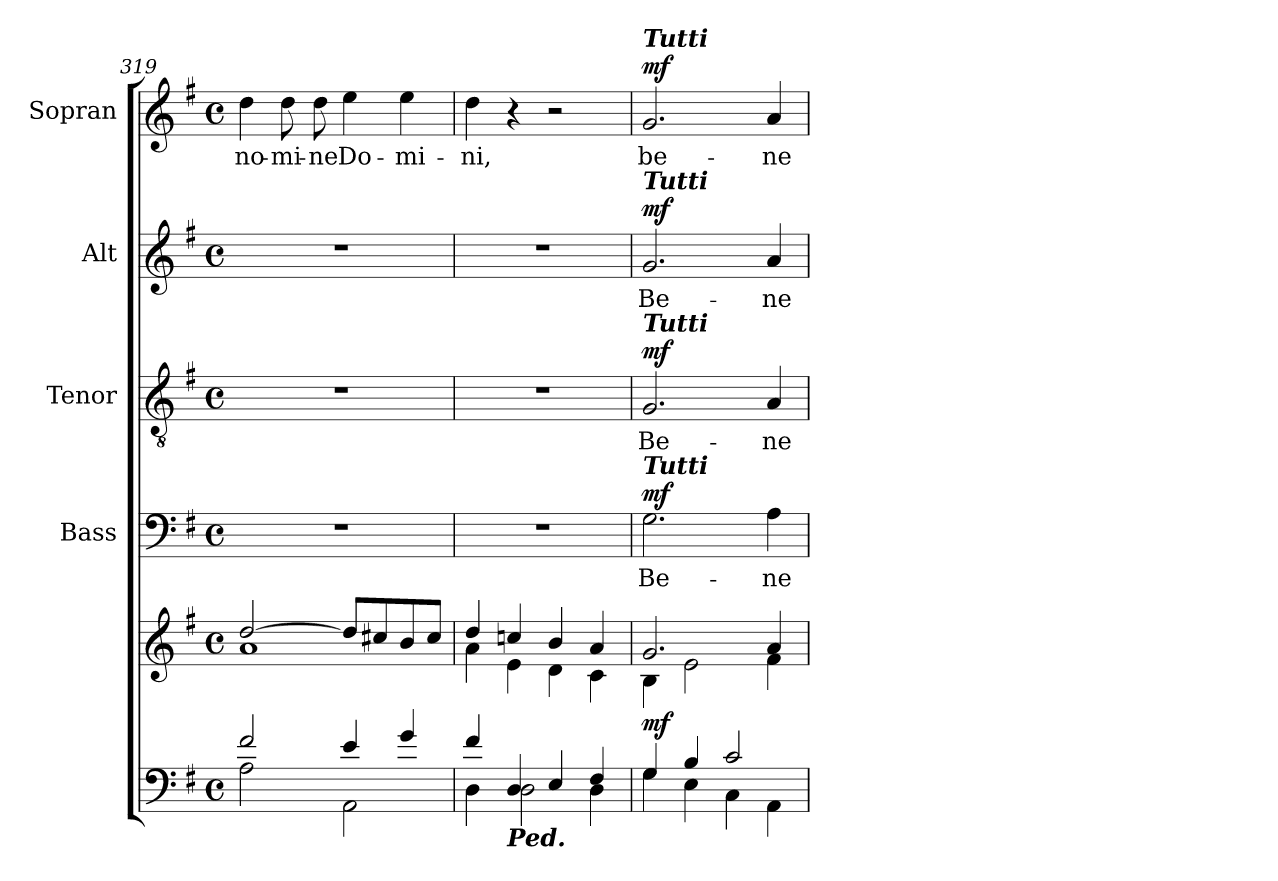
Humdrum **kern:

**kern	**kern	**dynam	**kern	**text	**dynam	**kern	**text	**dynam	**kern	**text	**dynam	**kern	**text	**dynam
*part5	*part5	*part5	*part4	*part4	*part4	*part3	*part3	*part3	*part2	*part2	*part2	*part1	*part1	*part1
*staff6	*staff5	*staff5/6	*staff4	*staff4	*staff4	*staff3	*staff3	*staff3	*staff2	*staff2	*staff2	*staff1	*staff1	*staff1
*	*	*	*I"Bass	*	*	*I"Tenor	*	*	*I"Alt	*	*	*I"Sopran	*	*
*	*	*	*I'B.	*	*	*I'T.	*	*	*I'A.	*	*	*I'S.	*	*
*clefF4	*clefG2	*	*clefF4	*	*	*clefGv2	*	*	*clefG2	*	*	*clefG2	*	*
*k[f#]	*k[f#]	*	*k[f#]	*	*	*k[f#]	*	*	*k[f#]	*	*	*k[f#]	*	*
*G:	*G:	*	*G:	*	*	*G:	*	*	*G:	*	*	*G:	*	*
*M4/4	*M4/4	*	*M4/4	*	*	*M4/4	*	*	*M4/4	*	*	*M4/4	*	*
*met(c)	*met(c)	*	*met(c)	*	*	*met(c)	*	*	*met(c)	*	*	*met(c)	*	*
=319	=319	=319	=319	=319	=319	=319	=319	=319	=319	=319	=319	=319	=319	=319
*^	*^	*	*	*	*	*	*	*	*	*	*	*	*	*
!	!	!	!	!	!	!	!	!	!	!	!	!	!	!	!LO:LY:b	!
2f#/	2A\	[>2dd/	1a	.	1r	.	.	1r	.	.	1r	.	.	4dd\	no-	.
!	!	!	!	!	!	!	!	!	!	!	!	!	!	!	!LO:LY:b	!
.	.	.	.	.	.	.	.	.	.	.	.	.	.	8dd\	-mi-	.
!	!	!	!	!	!	!	!	!	!	!	!	!	!	!	!LO:LY:b	!
.	.	.	.	.	.	.	.	.	.	.	.	.	.	8dd\	-ne	.
!	!	!	!	!	!	!	!	!	!	!	!	!	!	!	!LO:LY:b	!
4e/	2AA\	8dd/L]	.	.	.	.	.	.	.	.	.	.	.	4ee\	Do-	.
.	.	8cc#X/	.	.	.	.	.	.	.	.	.	.	.	.	.	.
!	!	!	!	!	!	!	!	!	!	!	!	!	!	!	!LO:LY:b	!
4g/	.	8b/	.	.	.	.	.	.	.	.	.	.	.	4ee\	-mi-	.
.	.	8cc#/J	.	.	.	.	.	.	.	.	.	.	.	.	.	.
=320	=320	=320	=320	=320	=320	=320	=320	=320	=320	=320	=320	=320	=320	=320	=320	=320
!	!	!	!	!	!	!	!	!	!	!	!	!	!	!	!LO:LY:b	!
4f#/	4D\	4dd/	4a\	.	1r	.	.	1r	.	.	1r	.	.	4dd\	-ni,	.
!LO:TX:b:Bi:t=Ped.	!	!	!	!	!	!	!	!	!	!	!	!	!	!	!	!
4D/	2D\	4ccn/	4e\	.	.	.	.	.	.	.	.	.	.	4r	.	.
4E/	.	4b/	4d\	.	.	.	.	.	.	.	.	.	.	2r	.	.
4F#/	4D\	4a/	4c\	.	.	.	.	.	.	.	.	.	.	.	.	.
=321	=321	=321	=321	=321	=321	=321	=321	=321	=321	=321	=321	=321	=321	=321	=321	=321
!	!	!	!	!	!	!	!	!	!	!	!	!	!	!LO:TX:a:Bi:t=Tutti	!	!
!	!	!	!	!	!	!	!	!	!	!	!LO:TX:a:Bi:t=Tutti	!	!	!	!	!
!	!	!	!	!	!	!	!	!LO:TX:a:Bi:t=Tutti	!	!	!	!	!	!	!	!
!	!	!	!	!	!LO:TX:a:Bi:t=Tutti	!	!	!	!	!	!	!	!	!	!	!
!	!	!	!	!LO:DY:b	!	!LO:LY:b	!LO:DY:a	!	!LO:LY:b	!LO:DY:a	!	!LO:LY:b	!LO:DY:a	!	!LO:LY:b	!LO:DY:a
4G/	4G\	2.g/	4B\	mf	2.G\	Be-	mf	2.G/	Be-	mf	2.g/	Be-	mf	2.g/	be-	mf
4B/	4E\	.	2e\	.	.	.	.	.	.	.	.	.	.	.	.	.
2c/	4C\	.	.	.	.	.	.	.	.	.	.	.	.	.	.	.
!	!	!	!	!	!	!LO:LY:b	!	!	!LO:LY:b	!	!	!LO:LY:b	!	!	!LO:LY:b	!
.	4AA\	4a/	4f#\	.	4A\	-ne-	.	4A/	-ne-	.	4a/	-ne-	.	4a/	-ne-	.
*v	*v	*	*	*	*	*	*	*	*	*	*	*	*	*	*	*
*	*v	*v	*	*	*	*	*	*	*	*	*	*	*	*	*
=	=	=	=	=	=	=	=	=	=	=	=	=	=	=
*-	*-	*-	*-	*-	*-	*-	*-	*-	*-	*-	*-	*-	*-	*-
